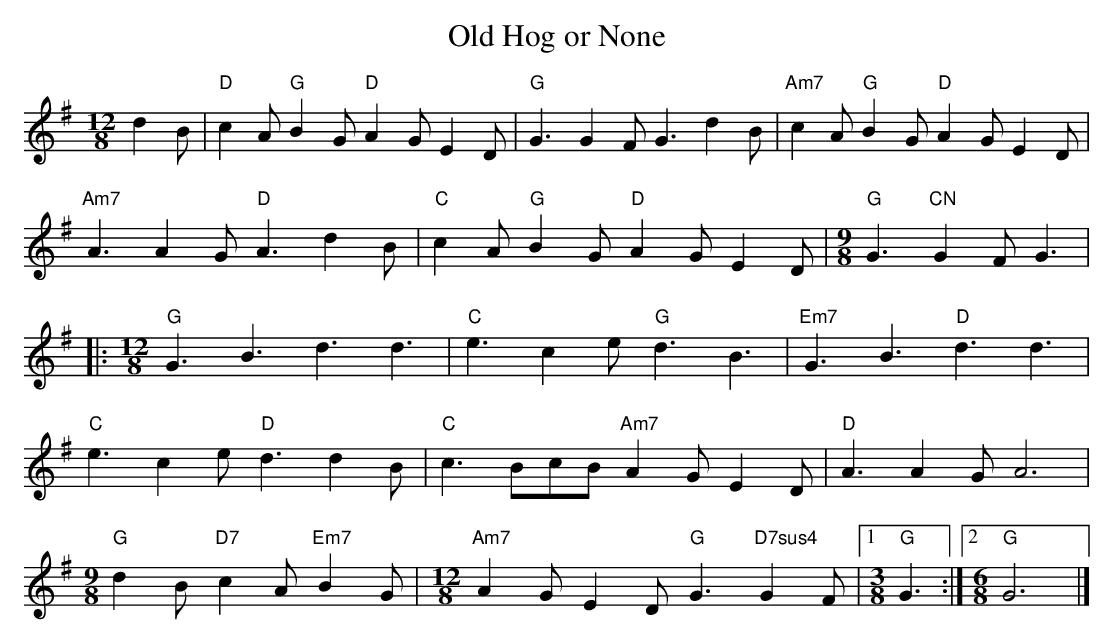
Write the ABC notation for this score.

X:1
T:Old Hog or None
L:1/4
M:12/8
K:G|
V:1
d B/ | "D" c A/ "G" B G/ "D" A G/ E D/ | "G" G3/2 G F/ G3/2 d B/ | "Am7" c A/ "G" B G/ "D" A G/ E D/ |
"Am7" A3/2 A G/ "D" A3/2 d B/ | "C" c A/ "G" B G/ "D" A G/ E D/ |[M:9/8] "G" G3/2 "CN" G F/ G3/2 |
|:[M:12/8] "G" G3/2 B3/2 d3/2 d3/2 |  "C" e3/2 c e/ "G" d3/2 B3/2 | "Em7" G3/2 B3/2 "D" d3/2 d3/2 |
"C" e3/2 c e/ "D" d3/2 d B/ | "C" c3/2 B/c/B/ "Am7" A G/ E D/ |  "D" A3/2 A G/ A3 |
[M:9/8] "G" d B/ "D7" c A/ "Em7" B G/ |[M:12/8] "Am7" A G/ E D/ "G" G3/2 "D7sus4" G F/ |1[M:3/8] "G" G3/2 :|2 [M:6/8] "G" G3 |]
